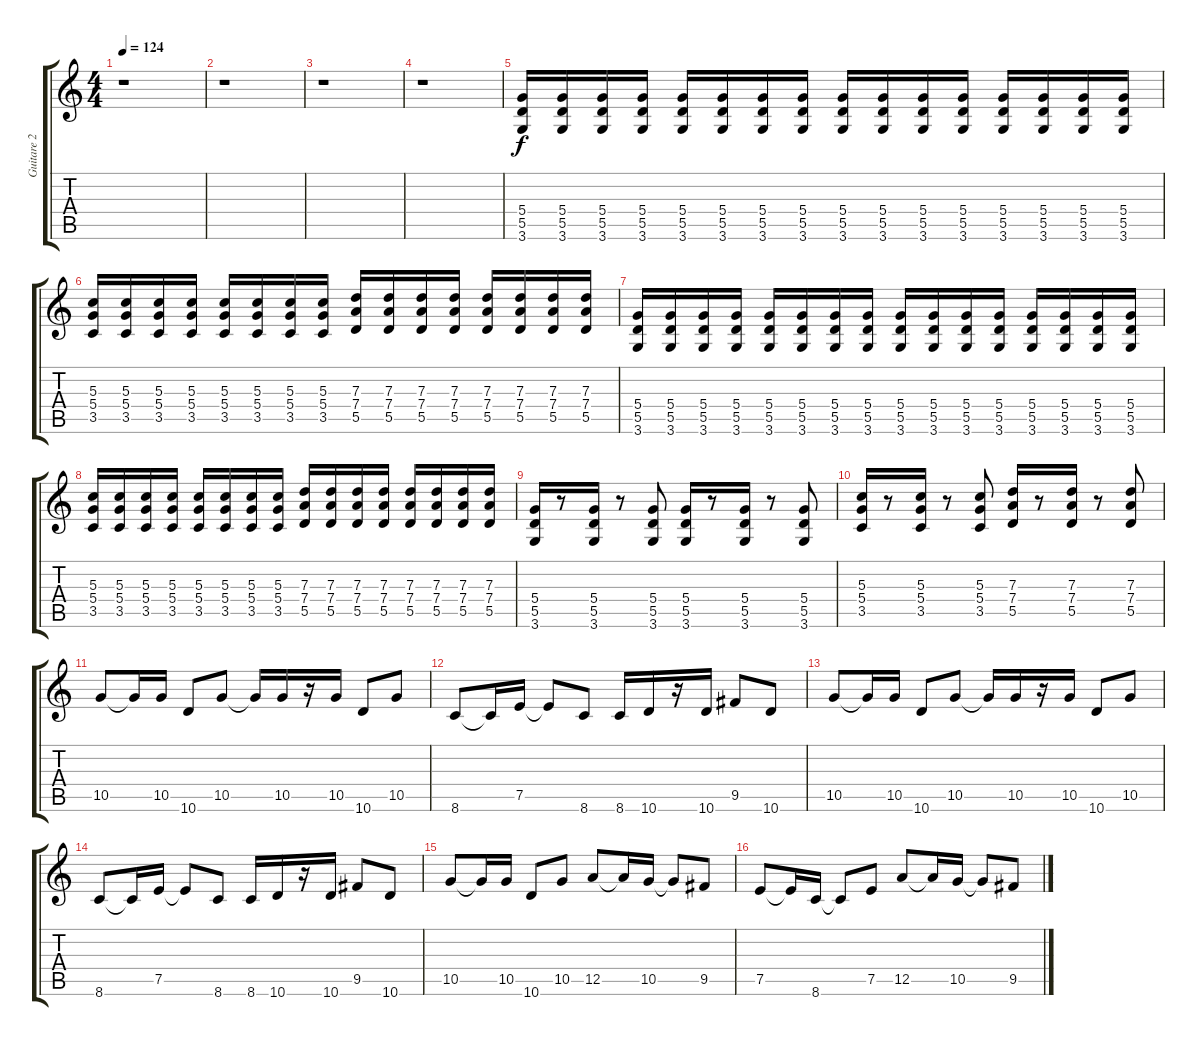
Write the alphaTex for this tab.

\track ("Guitare 2" "Guitare 2") {instrument electricguitarclean}
\staff {score tabs}
\tuning (E4 B3 G3 D3 A2 E2) {hide}
\ts (4 4)
\tempo 124
\clef g2
\ks c
r.1{dy f} |
r.1 |
r.1 |
r.1 |
(5.4 5.5 3.6).16{volume 10 balance 6 instrument overdrivenguitar} (5.4 5.5 3.6).16 (5.4 5.5 3.6).16 (5.4 5.5 3.6).16 (5.4 5.5 3.6).16 (5.4 5.5 3.6).16 (5.4 5.5 3.6).16 (5.4 5.5 3.6).16 (5.4 5.5 3.6).16 (5.4 5.5 3.6).16 (5.4 5.5 3.6).16 (5.4 5.5 3.6).16 (5.4 5.5 3.6).16 (5.4 5.5 3.6).16 (5.4 5.5 3.6).16 (5.4 5.5 3.6).16 |
(5.3 5.4 3.5).16 (5.3 5.4 3.5).16 (5.3 5.4 3.5).16 (5.3 5.4 3.5).16 (5.3 5.4 3.5).16 (5.3 5.4 3.5).16 (5.3 5.4 3.5).16 (5.3 5.4 3.5).16 (7.3 7.4 5.5).16 (7.3 7.4 5.5).16 (7.3 7.4 5.5).16 (7.3 7.4 5.5).16 (7.3 7.4 5.5).16 (7.3 7.4 5.5).16 (7.3 7.4 5.5).16 (7.3 7.4 5.5).16 |
(5.4 5.5 3.6).16{volume 10 balance 6 instrument overdrivenguitar} (5.4 5.5 3.6).16 (5.4 5.5 3.6).16 (5.4 5.5 3.6).16 (5.4 5.5 3.6).16 (5.4 5.5 3.6).16 (5.4 5.5 3.6).16 (5.4 5.5 3.6).16 (5.4 5.5 3.6).16 (5.4 5.5 3.6).16 (5.4 5.5 3.6).16 (5.4 5.5 3.6).16 (5.4 5.5 3.6).16 (5.4 5.5 3.6).16 (5.4 5.5 3.6).16 (5.4 5.5 3.6).16 |
(5.3 5.4 3.5).16 (5.3 5.4 3.5).16 (5.3 5.4 3.5).16 (5.3 5.4 3.5).16 (5.3 5.4 3.5).16 (5.3 5.4 3.5).16 (5.3 5.4 3.5).16 (5.3 5.4 3.5).16 (7.3 7.4 5.5).16 (7.3 7.4 5.5).16 (7.3 7.4 5.5).16 (7.3 7.4 5.5).16 (7.3 7.4 5.5).16 (7.3 7.4 5.5).16 (7.3 7.4 5.5).16 (7.3 7.4 5.5).16 |
(5.4 5.5 3.6).16 r.8 (5.4 5.5 3.6).16 r.8 (5.4 5.5 3.6).8 (5.4 5.5 3.6).16 r.8 (5.4 5.5 3.6).16 r.8 (5.4 5.5 3.6).8 |
(5.3 5.4 3.5).16 r.8 (5.3 5.4 3.5).16 r.8 (5.3 5.4 3.5).8 (7.3 7.4 5.5).16 r.8 (7.3 7.4 5.5).16 r.8 (7.3 7.4 5.5).8 |
10.5.8{instrument electricguitarclean} 10.5{t}.16 10.5.16 10.6.8 10.5.8 10.5{t}.16 10.5.16 r.16 10.5.16 10.6.8 10.5.8 |
8.6.8 8.6{t}.16 7.5.16 7.5{t}.8 8.6.8 8.6.16 10.6.16 r.16 10.6.16 9.5.8 10.6.8 |
10.5.8 10.5{t}.16 10.5.16 10.6.8 10.5.8 10.5{t}.16 10.5.16 r.16 10.5.16 10.6.8 10.5.8 |
8.6.8 8.6{t}.16 7.5.16 7.5{t}.8 8.6.8 8.6.16 10.6.16 r.16 10.6.16 9.5.8 10.6.8 |
10.5.8 10.5{t}.16 10.5.16 10.6.8 10.5.8 12.5.8 12.5{t}.16 10.5.16 10.5{t}.8 9.5.8 |
7.5.8 7.5{t}.16 8.6.16 8.6{t}.8 7.5.8 12.5.8 12.5{t}.16 10.5.16 10.5{t}.8 9.5.8
